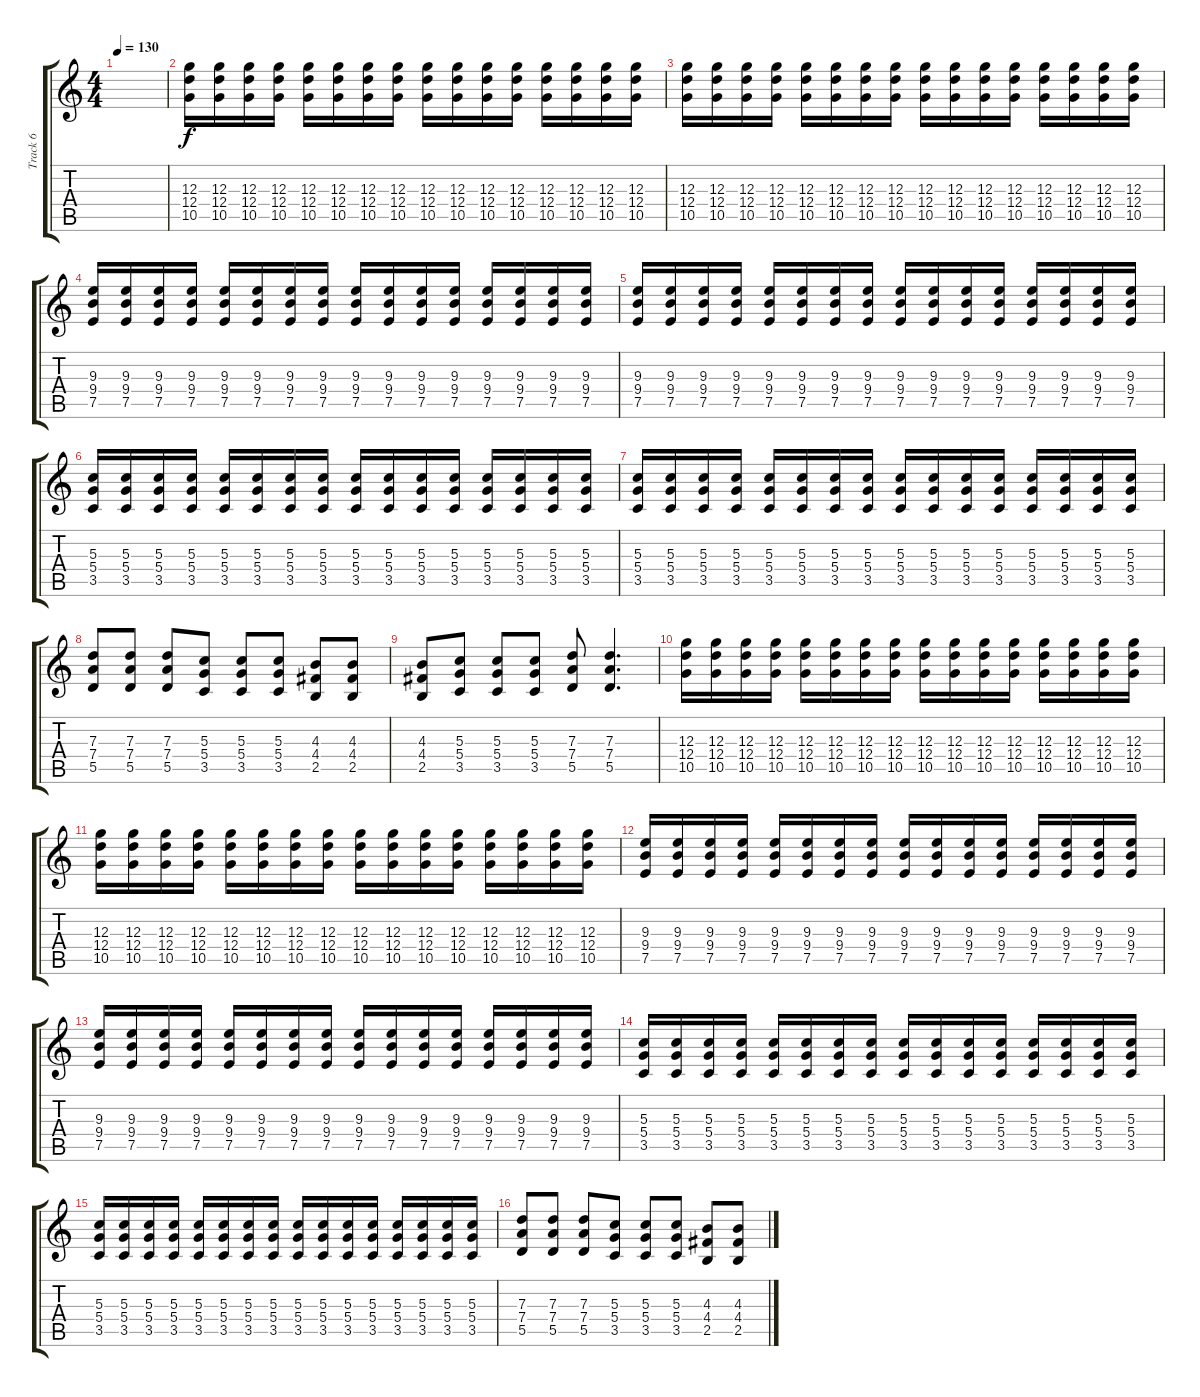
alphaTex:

\track ("Track 6" "Track 6") {instrument distortionguitar}
\staff {score tabs}
\tuning (E4 B3 G3 D3 A2 E2) {hide}
\ts (4 4)
\tempo 130
\clef g2
\ks c
|
(12.3 12.4 10.5).16 (12.3 12.4 10.5).16 (12.3 12.4 10.5).16 (12.3 12.4 10.5).16 (12.3 12.4 10.5).16 (12.3 12.4 10.5).16 (12.3 12.4 10.5).16 (12.3 12.4 10.5).16 (12.3 12.4 10.5).16 (12.3 12.4 10.5).16 (12.3 12.4 10.5).16 (12.3 12.4 10.5).16 (12.3 12.4 10.5).16 (12.3 12.4 10.5).16 (12.3 12.4 10.5).16 (12.3 12.4 10.5).16 |
(12.3 12.4 10.5).16 (12.3 12.4 10.5).16 (12.3 12.4 10.5).16 (12.3 12.4 10.5).16 (12.3 12.4 10.5).16 (12.3 12.4 10.5).16 (12.3 12.4 10.5).16 (12.3 12.4 10.5).16 (12.3 12.4 10.5).16 (12.3 12.4 10.5).16 (12.3 12.4 10.5).16 (12.3 12.4 10.5).16 (12.3 12.4 10.5).16 (12.3 12.4 10.5).16 (12.3 12.4 10.5).16 (12.3 12.4 10.5).16 |
(9.3 9.4 7.5).16 (9.3 9.4 7.5).16 (9.3 9.4 7.5).16 (9.3 9.4 7.5).16 (9.3 9.4 7.5).16 (9.3 9.4 7.5).16 (9.3 9.4 7.5).16 (9.3 9.4 7.5).16 (9.3 9.4 7.5).16 (9.3 9.4 7.5).16 (9.3 9.4 7.5).16 (9.3 9.4 7.5).16 (9.3 9.4 7.5).16 (9.3 9.4 7.5).16 (9.3 9.4 7.5).16 (9.3 9.4 7.5).16 |
(9.3 9.4 7.5).16 (9.3 9.4 7.5).16 (9.3 9.4 7.5).16 (9.3 9.4 7.5).16 (9.3 9.4 7.5).16 (9.3 9.4 7.5).16 (9.3 9.4 7.5).16 (9.3 9.4 7.5).16 (9.3 9.4 7.5).16 (9.3 9.4 7.5).16 (9.3 9.4 7.5).16 (9.3 9.4 7.5).16 (9.3 9.4 7.5).16 (9.3 9.4 7.5).16 (9.3 9.4 7.5).16 (9.3 9.4 7.5).16 |
(5.3 5.4 3.5).16 (5.3 5.4 3.5).16 (5.3 5.4 3.5).16 (5.3 5.4 3.5).16 (5.3 5.4 3.5).16 (5.3 5.4 3.5).16 (5.3 5.4 3.5).16 (5.3 5.4 3.5).16 (5.3 5.4 3.5).16 (5.3 5.4 3.5).16 (5.3 5.4 3.5).16 (5.3 5.4 3.5).16 (5.3 5.4 3.5).16 (5.3 5.4 3.5).16 (5.3 5.4 3.5).16 (5.3 5.4 3.5).16 |
(5.3 5.4 3.5).16 (5.3 5.4 3.5).16 (5.3 5.4 3.5).16 (5.3 5.4 3.5).16 (5.3 5.4 3.5).16 (5.3 5.4 3.5).16 (5.3 5.4 3.5).16 (5.3 5.4 3.5).16 (5.3 5.4 3.5).16 (5.3 5.4 3.5).16 (5.3 5.4 3.5).16 (5.3 5.4 3.5).16 (5.3 5.4 3.5).16 (5.3 5.4 3.5).16 (5.3 5.4 3.5).16 (5.3 5.4 3.5).16 |
(7.3 7.4 5.5).8 (7.3 7.4 5.5).8 (7.3 7.4 5.5).8 (5.3 5.4 3.5).8 (5.3 5.4 3.5).8 (5.3 5.4 3.5).8 (4.3 4.4 2.5).8 (4.3 4.4 2.5).8 |
(4.3 4.4 2.5).8 (5.3 5.4 3.5).8 (5.3 5.4 3.5).8 (5.3 5.4 3.5).8 (7.3 7.4 5.5).8 (7.3 7.4 5.5).4{d} |
(12.3 12.4 10.5).16 (12.3 12.4 10.5).16 (12.3 12.4 10.5).16 (12.3 12.4 10.5).16 (12.3 12.4 10.5).16 (12.3 12.4 10.5).16 (12.3 12.4 10.5).16 (12.3 12.4 10.5).16 (12.3 12.4 10.5).16 (12.3 12.4 10.5).16 (12.3 12.4 10.5).16 (12.3 12.4 10.5).16 (12.3 12.4 10.5).16 (12.3 12.4 10.5).16 (12.3 12.4 10.5).16 (12.3 12.4 10.5).16 |
(12.3 12.4 10.5).16 (12.3 12.4 10.5).16 (12.3 12.4 10.5).16 (12.3 12.4 10.5).16 (12.3 12.4 10.5).16 (12.3 12.4 10.5).16 (12.3 12.4 10.5).16 (12.3 12.4 10.5).16 (12.3 12.4 10.5).16 (12.3 12.4 10.5).16 (12.3 12.4 10.5).16 (12.3 12.4 10.5).16 (12.3 12.4 10.5).16 (12.3 12.4 10.5).16 (12.3 12.4 10.5).16 (12.3 12.4 10.5).16 |
(9.3 9.4 7.5).16 (9.3 9.4 7.5).16 (9.3 9.4 7.5).16 (9.3 9.4 7.5).16 (9.3 9.4 7.5).16 (9.3 9.4 7.5).16 (9.3 9.4 7.5).16 (9.3 9.4 7.5).16 (9.3 9.4 7.5).16 (9.3 9.4 7.5).16 (9.3 9.4 7.5).16 (9.3 9.4 7.5).16 (9.3 9.4 7.5).16 (9.3 9.4 7.5).16 (9.3 9.4 7.5).16 (9.3 9.4 7.5).16 |
(9.3 9.4 7.5).16 (9.3 9.4 7.5).16 (9.3 9.4 7.5).16 (9.3 9.4 7.5).16 (9.3 9.4 7.5).16 (9.3 9.4 7.5).16 (9.3 9.4 7.5).16 (9.3 9.4 7.5).16 (9.3 9.4 7.5).16 (9.3 9.4 7.5).16 (9.3 9.4 7.5).16 (9.3 9.4 7.5).16 (9.3 9.4 7.5).16 (9.3 9.4 7.5).16 (9.3 9.4 7.5).16 (9.3 9.4 7.5).16 |
(5.3 5.4 3.5).16 (5.3 5.4 3.5).16 (5.3 5.4 3.5).16 (5.3 5.4 3.5).16 (5.3 5.4 3.5).16 (5.3 5.4 3.5).16 (5.3 5.4 3.5).16 (5.3 5.4 3.5).16 (5.3 5.4 3.5).16 (5.3 5.4 3.5).16 (5.3 5.4 3.5).16 (5.3 5.4 3.5).16 (5.3 5.4 3.5).16 (5.3 5.4 3.5).16 (5.3 5.4 3.5).16 (5.3 5.4 3.5).16 |
(5.3 5.4 3.5).16 (5.3 5.4 3.5).16 (5.3 5.4 3.5).16 (5.3 5.4 3.5).16 (5.3 5.4 3.5).16 (5.3 5.4 3.5).16 (5.3 5.4 3.5).16 (5.3 5.4 3.5).16 (5.3 5.4 3.5).16 (5.3 5.4 3.5).16 (5.3 5.4 3.5).16 (5.3 5.4 3.5).16 (5.3 5.4 3.5).16 (5.3 5.4 3.5).16 (5.3 5.4 3.5).16 (5.3 5.4 3.5).16 |
(7.3 7.4 5.5).8 (7.3 7.4 5.5).8 (7.3 7.4 5.5).8 (5.3 5.4 3.5).8 (5.3 5.4 3.5).8 (5.3 5.4 3.5).8 (4.3 4.4 2.5).8 (4.3 4.4 2.5).8
